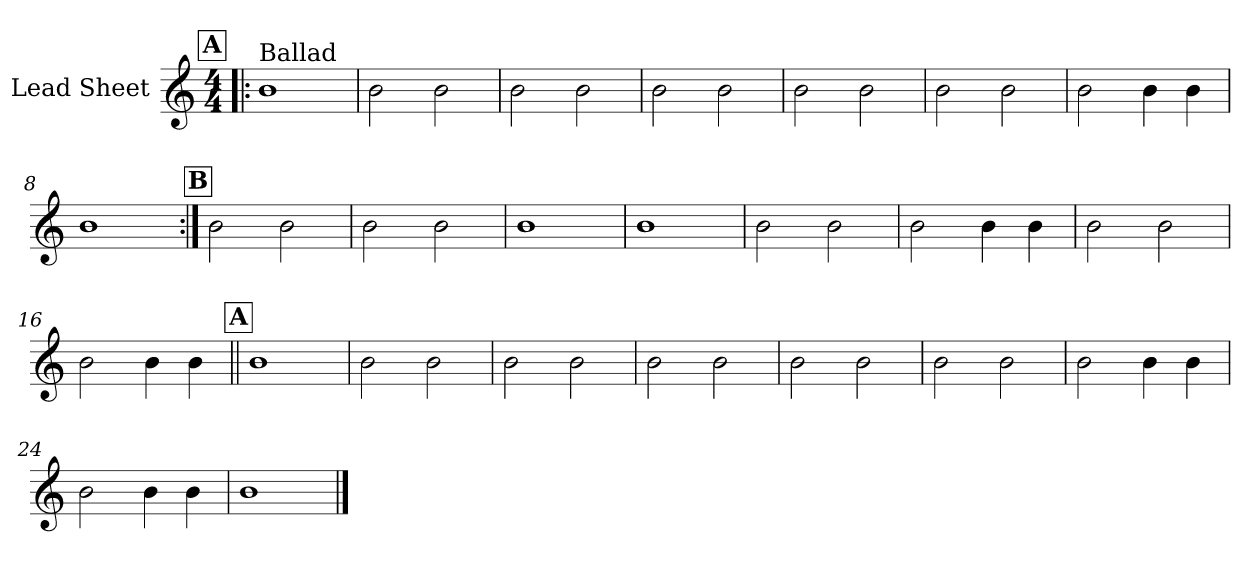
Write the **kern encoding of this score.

**kern
*part1
*staff1
*I"Lead Sheet
*clefG2
*k[]
*M4/4
!!LO:REH:place=s1:a:fs=14:t=A
=1!|:
!LO:TX:a:t=Ballad
1b
=2
2b\
2b\
=3
2b\
2b\
=4
2b\
2b\
!!LO:LB:g=z
=5
2b\
2b\
=6
2b\
2b\
=7
2b\
4b\
4b\
=8
1b
!!LO:LB:g=z
!!LO:REH:place=s1:a:fs=14:t=B
=9:|!
2b\
2b\
=10
2b\
2b\
=11
1b
=12
1b
!!LO:LB:g=z
=13
2b\
2b\
=14
2b\
4b\
4b\
=15
2b\
2b\
=16
2b\
4b\
4b\
!!LO:LB:g=z
!!LO:REH:place=s1:a:fs=14:t=A
=17||
1b
=18
2b\
2b\
=19
2b\
2b\
=20
2b\
2b\
!!LO:LB:g=z
=21
2b\
2b\
=22
2b\
2b\
=23
2b\
4b\
4b\
=24
2b\
4b\
4b\
!!LO:LB:g=z
=25
1b
==
*-
